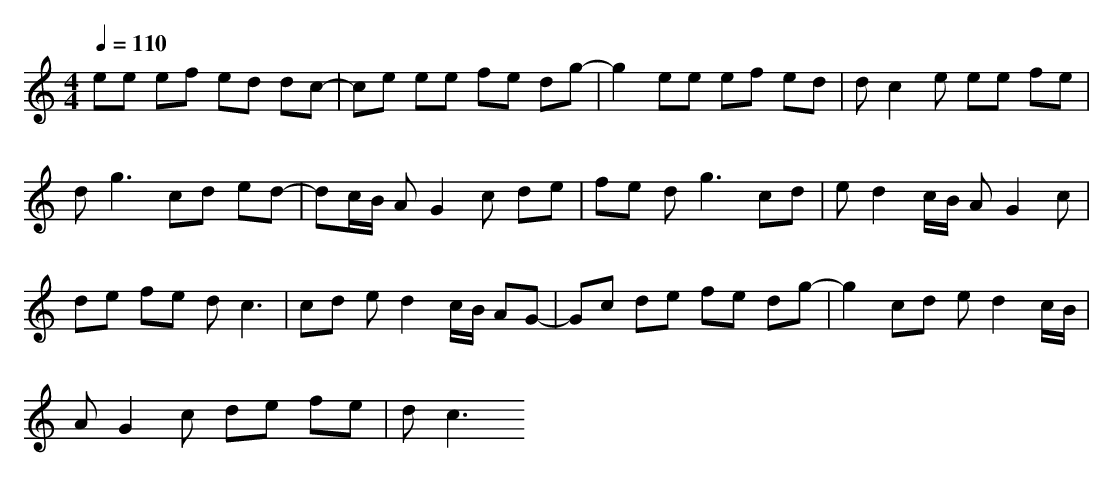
X:1
T:
M: 4/4
L: 1/8
Q:1/4=110
K:C % 0 sharps
ee ef ed dc-|ce ee fe dg-|g2 ee ef ed|dc2e ee fe|
d2<g2 cd ed-|dc/2B/2 AG2c de|fe d2<g2 cd|ed2c/2B/2 AG2c|
de fe d2<c2|cd ed2c/2B/2 AG-|Gc de fe dg-|g2 cd ed2c/2B/2|
AG2c de fe|d2<c2
